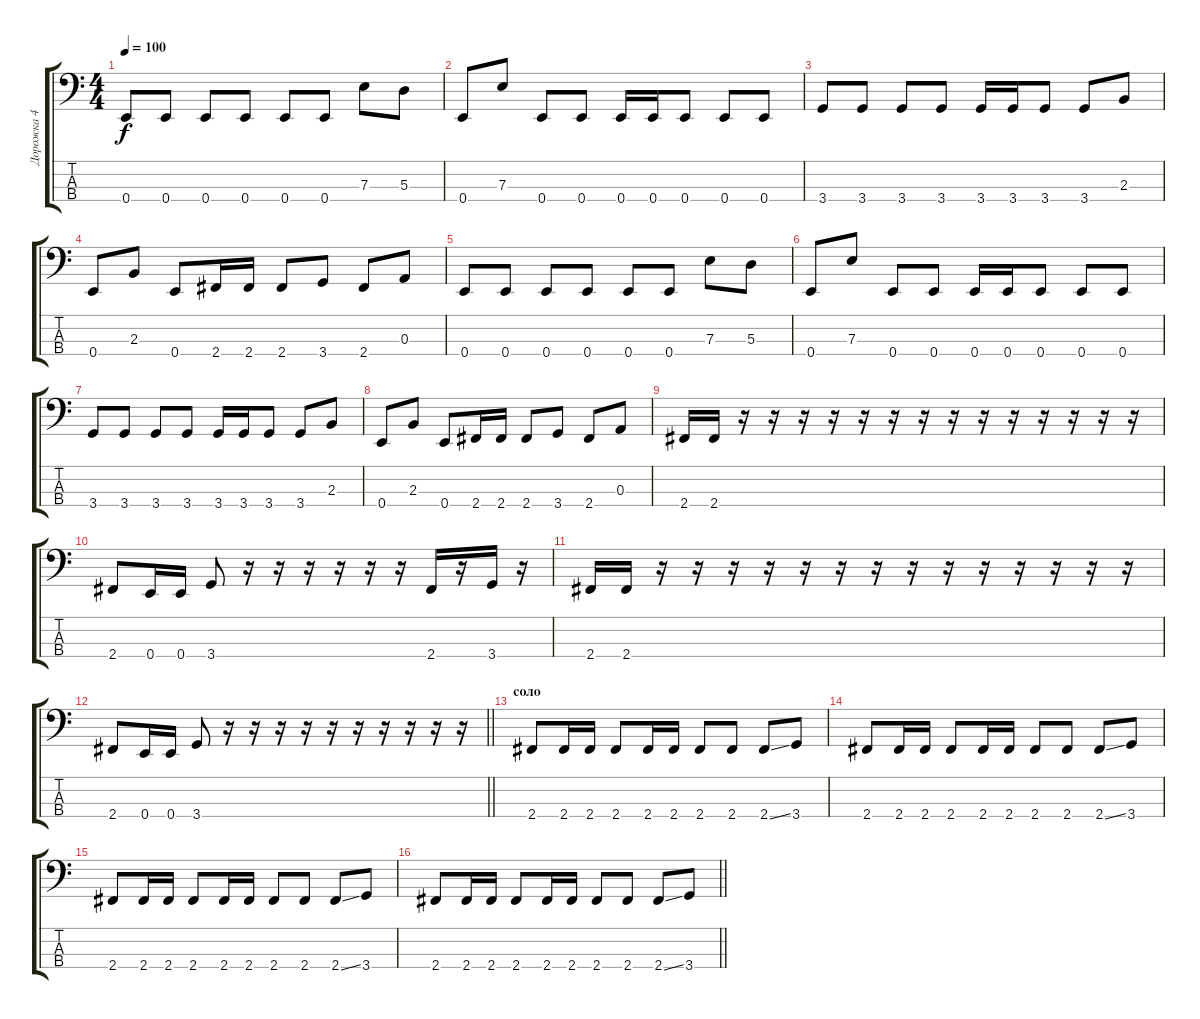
\track ("Дорожка 4" "Дорожка 4") {instrument slapbass1}
\staff {score tabs}
\tuning (G2 D2 A1 E1) {hide}
\ts (4 4)
\tempo 100
\clef f4
\ks c
0.4.8{dy f} 0.4.8 0.4.8 0.4.8 0.4.8 0.4.8 7.3.8 5.3.8 |
0.4.8 7.3.8 0.4.8 0.4.8 0.4.16 0.4.16 0.4.8 0.4.8 0.4.8 |
3.4.8 3.4.8 3.4.8 3.4.8 3.4.16 3.4.16 3.4.8 3.4.8 2.3.8 |
0.4.8 2.3.8 0.4.8 2.4.16 2.4.16 2.4.8 3.4.8 2.4.8 0.3.8 |
0.4.8 0.4.8 0.4.8 0.4.8 0.4.8 0.4.8 7.3.8 5.3.8 |
0.4.8 7.3.8 0.4.8 0.4.8 0.4.16 0.4.16 0.4.8 0.4.8 0.4.8 |
3.4.8 3.4.8 3.4.8 3.4.8 3.4.16 3.4.16 3.4.8 3.4.8 2.3.8 |
0.4.8 2.3.8 0.4.8 2.4.16 2.4.16 2.4.8 3.4.8 2.4.8 0.3.8 |
2.4.16 2.4.16 r.16 r.16 r.16 r.16 r.16 r.16 r.16 r.16 r.16 r.16 r.16 r.16 r.16 r.16 |
2.4.8 0.4.16 0.4.16 3.4.8 r.16 r.16 r.16 r.16 r.16 r.16 2.4.16 r.16 3.4.16 r.16 |
2.4.16 2.4.16 r.16 r.16 r.16 r.16 r.16 r.16 r.16 r.16 r.16 r.16 r.16 r.16 r.16 r.16 |
\barLineRight lightlight
2.4.8 0.4.16 0.4.16 3.4.8 r.16 r.16 r.16 r.16 r.16 r.16 r.16 r.16 r.16 r.16 |
\section ("" "соло")
2.4.8 2.4.16 2.4.16 2.4.8 2.4.16 2.4.16 2.4.8 2.4.8 2.4{ss}.8 3.4.8 |
2.4.8 2.4.16 2.4.16 2.4.8 2.4.16 2.4.16 2.4.8 2.4.8 2.4{ss}.8 3.4.8 |
2.4.8 2.4.16 2.4.16 2.4.8 2.4.16 2.4.16 2.4.8 2.4.8 2.4{ss}.8 3.4.8 |
\barLineRight lightlight
2.4.8 2.4.16 2.4.16 2.4.8 2.4.16 2.4.16 2.4.8 2.4.8 2.4{ss}.8 3.4.8
